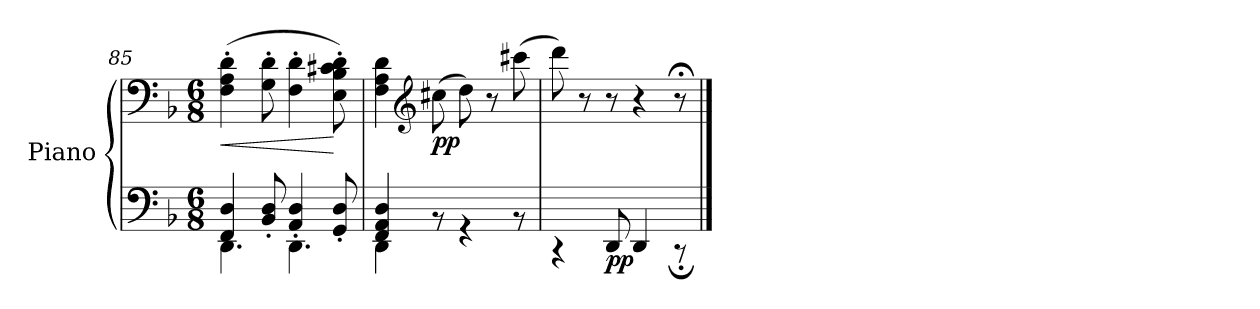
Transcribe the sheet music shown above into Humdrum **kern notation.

**kern	**kern	**dynam
*part1	*part1	*part1
*staff2	*staff1	*staff1/2
*I"Piano	*	*
*I'Pno	*	*
*clefF4	*clefF4	*
*k[b-]	*k[b-]	*
*M6/8	*M6/8	*
=85	=85	=85
*^	*	*
*	*^	*	*
!	!	!	!	!LO:HP:b
2.ryy	4FF/' 4D/'	4.DD\	(4F\' 4A\' 4d\'	<
.	8BB-/' 8D/'	.	8G\' 8d\'	.
.	4AA/' 4D/'	4.DD\	4F\' 4d\'	.
.	8GG/' 8D/'	.	8E\' 8B-\' 8c#X\' 8d\')	[
=86	=86	=86	=86	=86
2.ryy	4FF/ 4AA/ 4D/	4DD\	4F\ 4A\ 4d\	.
*	*	*	*clefG2	*
!	!	!	!	!LO:DY:b
.	8r	2ryy	(8cc#X\	pp
.	4r	.	8dd\)	.
.	.	.	8r	.
.	8r	.	(8ccc#X\	.
*	*v	*v	*	*
=87	=87	=87	=87
2.ryy	4r	8ddd\)	.
.	.	8r	.
!	!	!	!LO:DY:b=2
.	8DD/	8r	pp
.	4DD/	4r	.
.	8r;<	8r;<	.
*v	*v	*	*
==	==	==
*-	*-	*-
